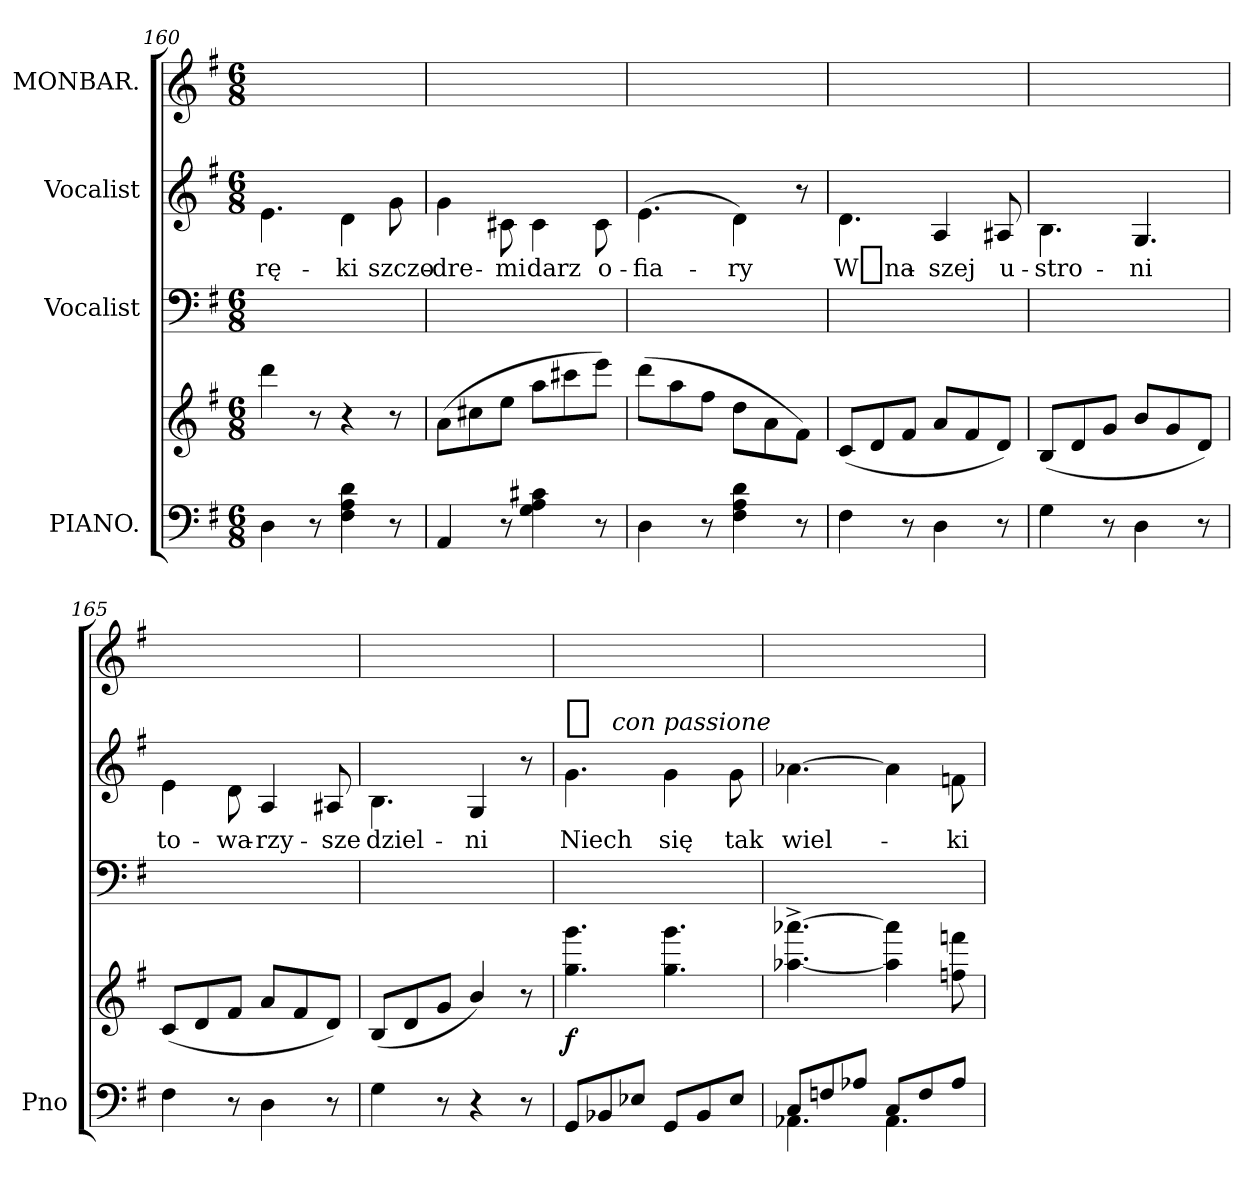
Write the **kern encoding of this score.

**kern	**kern	**dynam	**kern	**kern	**text	**dynam	**kern
*part4	*part4	*part4	*part3	*part2	*part2	*part2	*part1
*staff5	*staff4	*staff4/5	*staff3	*staff2	*staff2	*staff2	*staff1
*I"PIANO.	*	*	*I"Vocalist	*I"Vocalist	*	*	*I"MONBAR.
*I'Pno	*	*	*	*	*	*	*
*clefF4	*clefG2	*	*clefF4	*clefG2	*	*	*clefG2
*	*	*	*	*	*	*	*ITrd8c12
*k[f#]	*k[f#]	*	*k[f#]	*k[f#]	*	*	*k[f#]
*M6/8	*M6/8	*	*M6/8	*M6/8	*	*	*M6/8
=160	=160	=160	=160	=160	=160	=160	=160
4D\	4ddd\	.	2.ryy	4.e\	rę-	.	2.ryy
8r	8r	.	.	.	.	.	.
4F#\ 4A\ 4d\	4r	.	.	4d\	-ki	.	.
8r	8r	.	.	8g\	szczo-	.	.
=161	=161	=161	=161	=161	=161	=161	=161
4AA/	(8a\L	.	2.ryy	4g\	-dre-	.	2.ryy
.	8cc#X\	.	.	.	.	.	.
8r	8ee\J	.	.	8c#X\	-mi	.	.
4G\ 4A\ 4c#X\	8aa\L	.	.	4c#\	darz	.	.
.	8ccc#X\	.	.	.	.	.	.
8r	8eee\J)	.	.	8c#\	o-	.	.
=162	=162	=162	=162	=162	=162	=162	=162
4D\	(8ddd\L	.	2.ryy	(4.e\	-fia-	.	2.ryy
.	8aa\	.	.	.	.	.	.
8r	8ff#\J	.	.	.	.	.	.
4F#\ 4A\ 4d\	8dd\L	.	.	4d\)	-ry	.	.
.	8a\	.	.	.	.	.	.
8r	8f#\J)	.	.	8r	.	.	.
=163	=163	=163	=163	=163	=163	=163	=163
4F#\	(8c/L	.	2.ryy	4.d\	W_na-	.	2.ryy
.	8d/	.	.	.	.	.	.
8r	8f#/J	.	.	.	.	.	.
4D\	8a/L	.	.	4A/	-szej	.	.
.	8f#/	.	.	.	.	.	.
8r	8d/J)	.	.	8A#X/	u-	.	.
=164	=164	=164	=164	=164	=164	=164	=164
4G\	(8B/L	.	2.ryy	4.B\	-stro-	.	2.ryy
.	8d/	.	.	.	.	.	.
8r	8g/J	.	.	.	.	.	.
4D\	8b/L	.	.	4.G/	-ni	.	.
.	8g/	.	.	.	.	.	.
8r	8d/J)	.	.	.	.	.	.
=165	=165	=165	=165	=165	=165	=165	=165
4F#\	(8c/L	.	2.ryy	4e\	to-	.	2.ryy
.	8d/	.	.	.	.	.	.
8r	8f#/J	.	.	8d\	-wa-	.	.
4D\	8a/L	.	.	4A/	-rzy-	.	.
.	8f#/	.	.	.	.	.	.
8r	8d/J)	.	.	8A#X/	-sze	.	.
=166	=166	=166	=166	=166	=166	=166	=166
4G\	(8B/L	.	2.ryy	4.B\	dziel-	.	2.ryy
.	8d/	.	.	.	.	.	.
8r	8g/J	.	.	.	.	.	.
4r	4b/)	.	.	4G/	-ni	.	.
8r	8r	.	.	8r	.	.	.
=167	=167	=167	=167	=167	=167	=167	=167
!	!	!	!	!	!	!LO:DY:a:t=%s con passione	!
8GG/L	4.gg\ 4.ggg\	f	2.ryy	4.g\	Niech	f	2.ryy
8BB-X/	.	.	.	.	.	.	.
8E-X/J	.	.	.	.	.	.	.
8GG/L	4.gg\ 4.ggg\	.	.	4g\	się	.	.
8BB-/	.	.	.	.	.	.	.
8E-/J	.	.	.	8g\	tak	.	.
=168	=168	=168	=168	=168	=168	=168	=168
*^	*	*	*	*	*	*	*
8C/L	4.AA-X\	[4.aa-X^<\ [4.aaa-X^<\	.	2.ryy	[4.a-X\	wiel-	.	2.ryy
8Fn/	.	.	.	.	.	.	.	.
8A-X/J	.	.	.	.	.	.	.	.
8C/L	4.AA-\	4aa-]\ 4aaa-]\	.	.	4a-\]	.	.	.
8F/	.	.	.	.	.	.	.	.
8A-/J	.	8ffn\ 8fffn\	.	.	8fn\	-ki	.	.
*v	*v	*	*	*	*	*	*	*
=	=	=	=	=	=	=	=
*-	*-	*-	*-	*-	*-	*-	*-
